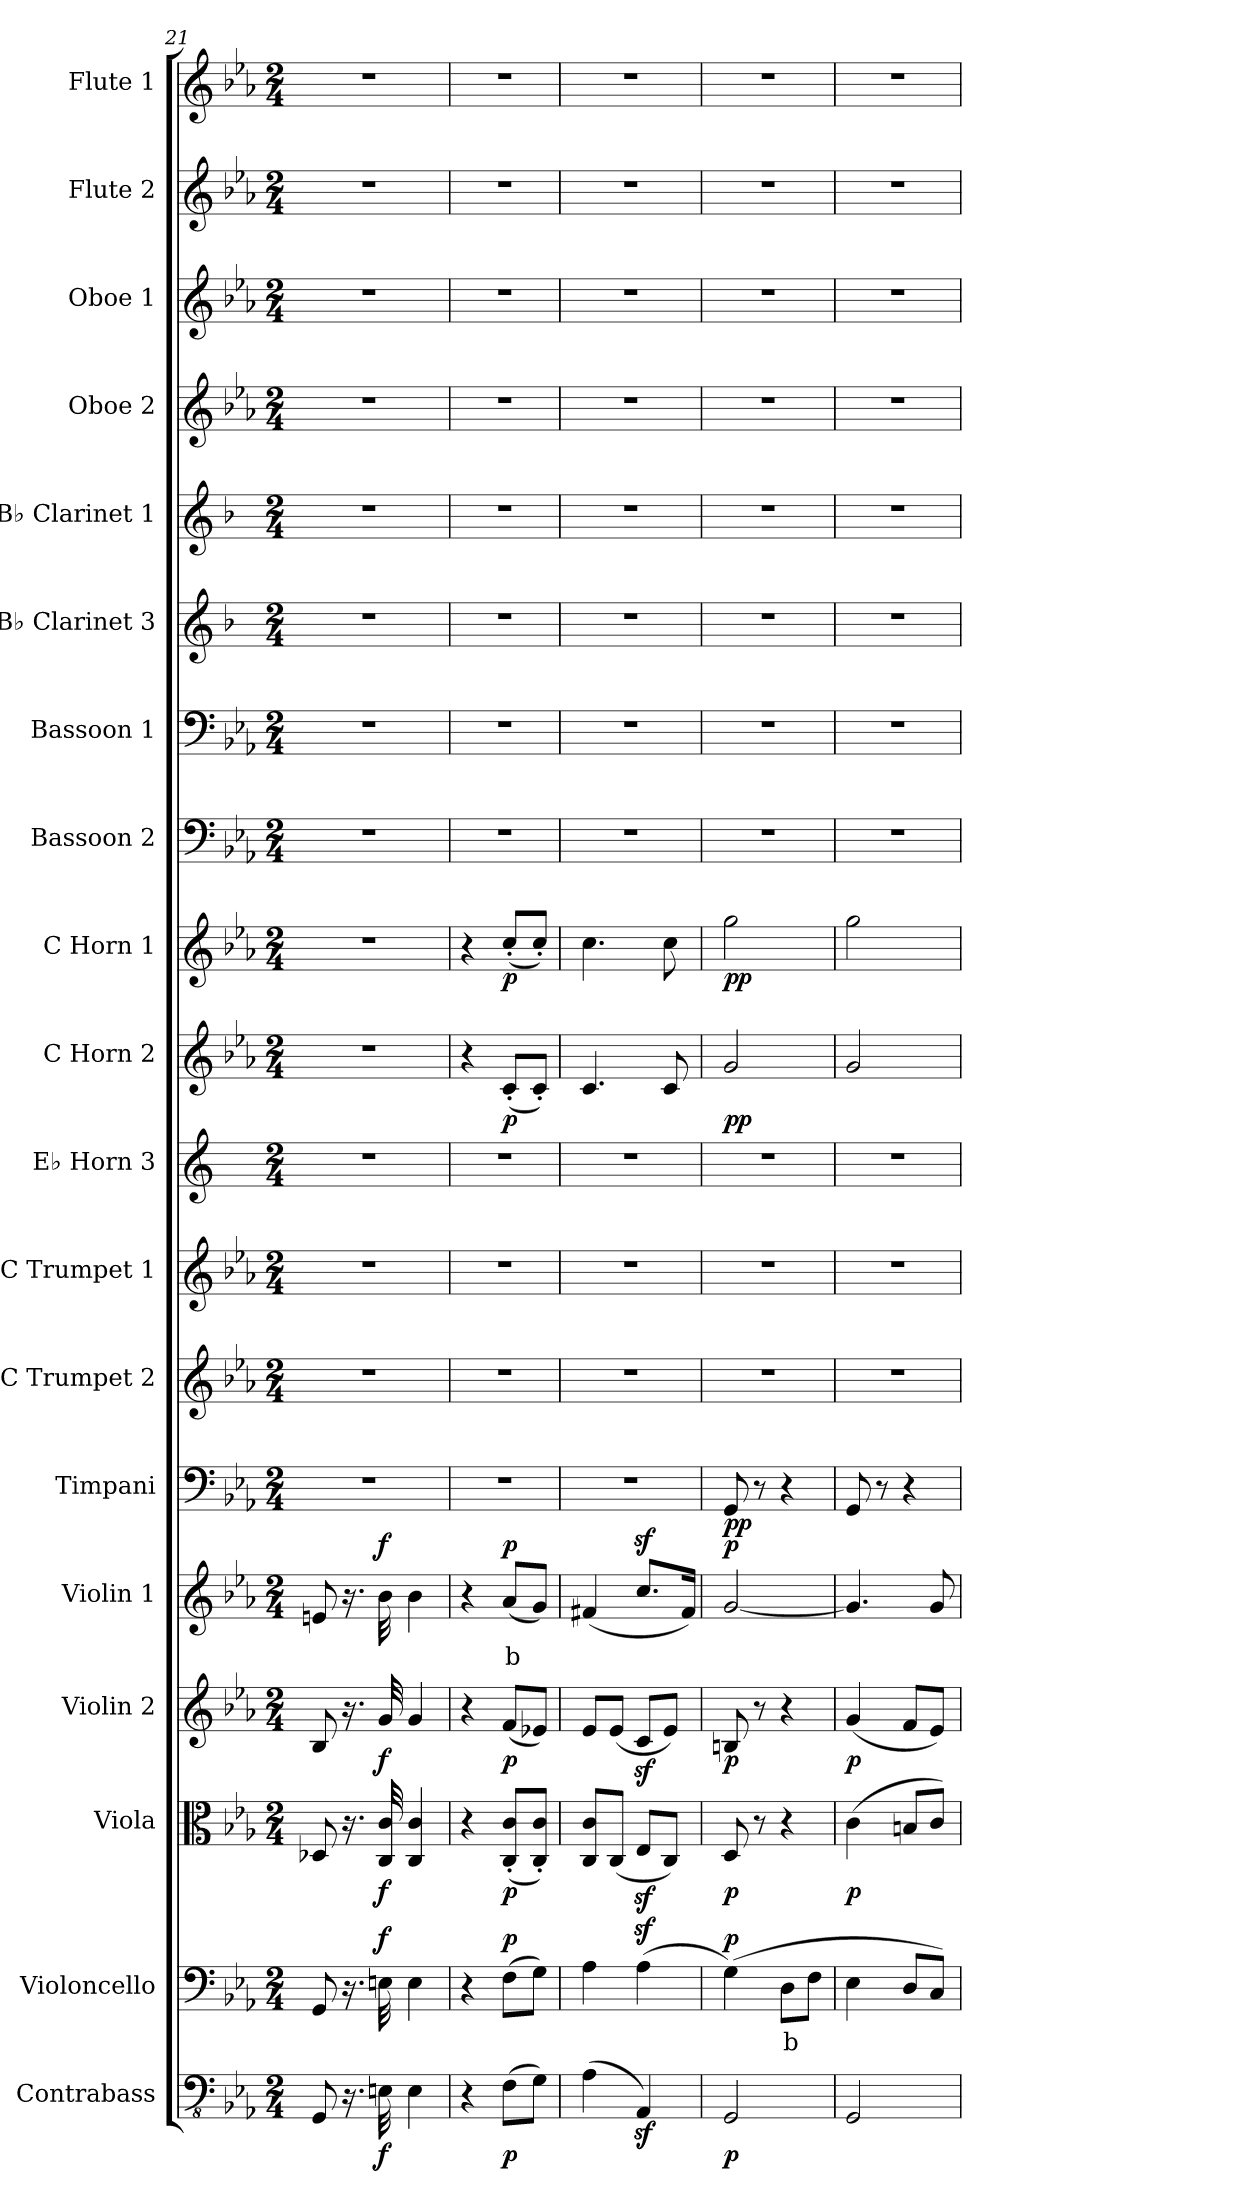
**kern	**dynam	**kern	**text	**dynam	**kern	**dynam	**kern	**dynam	**kern	**text	**dynam	**kern	**dynam	**kern	**kern	**kern	**kern	**dynam	**kern	**dynam	**kern	**kern	**kern	**kern	**kern	**kern	**kern	**kern
*part19	*part19	*part18	*part18	*part18	*part17	*part17	*part16	*part16	*part15	*part15	*part15	*part14	*part14	*part13	*part12	*part11	*part10	*part10	*part9	*part9	*part8	*part7	*part6	*part5	*part4	*part3	*part2	*part1
*staff19	*staff19	*staff18	*staff18	*staff18	*staff17	*staff17	*staff16	*staff16	*staff15	*staff15	*staff15	*staff14	*staff14	*staff13	*staff12	*staff11	*staff10	*staff10	*staff9	*staff9	*staff8	*staff7	*staff6	*staff5	*staff4	*staff3	*staff2	*staff1
*I"Contrabass	*	*I"Violoncello	*	*	*I"Viola	*	*I"Violin 2	*	*I"Violin 1	*	*	*I"Timpani	*	*I"C Trumpet 2	*I"C Trumpet 1	*I"E♭ Horn 3	*I"C Horn 2	*	*I"C Horn 1	*	*I"Bassoon 2	*I"Bassoon 1	*I"B♭ Clarinet 3	*I"B♭ Clarinet 1	*I"Oboe 2	*I"Oboe 1	*I"Flute 2	*I"Flute 1
*I'Cb	*	*I'Vc	*	*	*I'Vla	*	*I'Vln 2	*	*I'Vln 1	*	*	*I'Timp	*	*I'Tpt 2	*I'Tpt 1	*I'Hn 3	*I'Hn 2	*	*I'Hn 1	*	*I'Bsn 2	*I'Bsn 1	*I'Cl 2	*I'Cl 1	*I'Ob 2	*I'Ob 1	*I'Fl 2	*I'Fl 1
*clefFv4	*	*clefF4	*	*	*clefC3	*	*clefG2	*	*clefG2	*	*	*clefF4	*	*clefG2	*clefG2	*clefG2	*clefG2	*	*clefG2	*	*clefF4	*clefF4	*clefG2	*clefG2	*clefG2	*clefG2	*clefG2	*clefG2
*	*	*	*	*	*	*	*	*	*	*	*	*	*	*	*	*ITrd5c9	*ITrd7c12	*	*ITrd7c12	*	*	*	*ITrd1c2	*ITrd1c2	*	*	*	*
*k[b-e-a-]	*	*k[b-e-a-]	*	*	*k[b-e-a-]	*	*k[b-e-a-]	*	*k[b-e-a-]	*	*	*k[b-e-a-]	*	*k[b-e-a-]	*k[b-e-a-]	*k[b-e-a-]	*k[b-e-a-]	*	*k[b-e-a-]	*	*k[b-e-a-]	*k[b-e-a-]	*k[b-e-a-]	*k[b-e-a-]	*k[b-e-a-]	*k[b-e-a-]	*k[b-e-a-]	*k[b-e-a-]
*M2/4	*	*M2/4	*	*	*M2/4	*	*M2/4	*	*M2/4	*	*	*M2/4	*	*M2/4	*M2/4	*M2/4	*M2/4	*	*M2/4	*	*M2/4	*M2/4	*M2/4	*M2/4	*M2/4	*M2/4	*M2/4	*M2/4
=21	=21	=21	=21	=21	=21	=21	=21	=21	=21	=21	=21	=21	=21	=21	=21	=21	=21	=21	=21	=21	=21	=21	=21	=21	=21	=21	=21	=21
8GGG/	.	8GG/	.	.	8D-X/	.	8B-/	.	8en/	.	.	2r	.	2r	2r	2r	2r	.	2r	.	2r	2r	2r	2r	2r	2r	2r	2r
16.r	.	16.r	.	.	16.r	.	16.r	.	16.r	.	.	.	.	.	.	.	.	.	.	.	.	.	.	.	.	.	.	.
!	!LO:DY:b	!	!	!LO:DY:b	!	!LO:DY:b	!	!LO:DY:b	!	!	!LO:DY:b	!	!	!	!	!	!	!	!	!	!	!	!	!	!	!	!	!
32EEn\	f	32En\	.	f	32C/ 32c/	f	32g/	f	32b-\	.	f	.	.	.	.	.	.	.	.	.	.	.	.	.	.	.	.	.
4EE\	.	4E\	.	.	4C/ 4c/	.	4g/	.	4b-\	.	.	.	.	.	.	.	.	.	.	.	.	.	.	.	.	.	.	.
=22	=22	=22	=22	=22	=22	=22	=22	=22	=22	=22	=22	=22	=22	=22	=22	=22	=22	=22	=22	=22	=22	=22	=22	=22	=22	=22	=22	=22
4r	.	4r	.	.	4r	.	4r	.	4r	.	.	2r	.	2r	2r	2r	4r	.	4r	.	2r	2r	2r	2r	2r	2r	2r	2r
!	!LO:DY:b	!	!	!LO:DY:b	!	!LO:DY:b	!	!LO:DY:b	!	!LO:LY:b:color=#FF0000	!LO:DY:b	!	!	!	!	!	!	!LO:DY:b	!	!LO:DY:b	!	!	!	!	!	!	!	!
(>8FF\L	p	(>8F\L	.	p	(<8C/' 8c/'L	p	(<8f/L	p	(<8a-/L	b	p	.	.	.	.	.	(<8C'/L	p	(<8c'/L	p	.	.	.	.	.	.	.	.
8GG\J)	.	8G\J)	.	.	8C/' 8c/'J)	.	8e-X/J)	.	8g/J)	.	.	.	.	.	.	.	8C'/J)	.	8c'/J)	.	.	.	.	.	.	.	.	.
=23	=23	=23	=23	=23	=23	=23	=23	=23	=23	=23	=23	=23	=23	=23	=23	=23	=23	=23	=23	=23	=23	=23	=23	=23	=23	=23	=23	=23
(>4AA-\	.	4A-\	.	.	8C/ 8c/L	.	8e-/L	.	(<4f#X/	.	.	2r	.	2r	2r	2r	4.C/	.	4.c\	.	2r	2r	2r	2r	2r	2r	2r	2r
.	.	.	.	.	(<8C/J	.	(<8e-/J	.	.	.	.	.	.	.	.	.	.	.	.	.	.	.	.	.	.	.	.	.
4AAA-z</)	.	(>4A-z<\	.	.	8E-z</L	.	8cz</L	.	8.ccz</L	.	.	.	.	.	.	.	.	.	.	.	.	.	.	.	.	.	.	.
.	.	.	.	.	8C/J)	.	8e-/J)	.	.	.	.	.	.	.	.	.	8C/	.	8c\	.	.	.	.	.	.	.	.	.
.	.	.	.	.	.	.	.	.	16f#/Jk)	.	.	.	.	.	.	.	.	.	.	.	.	.	.	.	.	.	.	.
=24	=24	=24	=24	=24	=24	=24	=24	=24	=24	=24	=24	=24	=24	=24	=24	=24	=24	=24	=24	=24	=24	=24	=24	=24	=24	=24	=24	=24
!	!LO:DY:b	!	!	!LO:DY:b	!	!LO:DY:b	!	!LO:DY:b	!	!	!LO:DY:b	!	!LO:DY:b	!	!	!	!	!LO:DY:b	!	!LO:DY:b	!	!	!	!	!	!	!	!
2GGG/	p	(>4G\)	.	p	8D/	p	8Bn/	p	[2g/	.	p	8GG/	pp	2r	2r	2r	2G/	pp	2g\	pp	2r	2r	2r	2r	2r	2r	2r	2r
.	.	.	.	.	8r	.	8r	.	.	.	.	8r	.	.	.	.	.	.	.	.	.	.	.	.	.	.	.	.
!	!	!	!LO:LY:b:color=#FF0000	!	!	!	!	!	!	!	!	!	!	!	!	!	!	!	!	!	!	!	!	!	!	!	!	!
.	.	8D\L	b	.	4r	.	4r	.	.	.	.	4r	.	.	.	.	.	.	.	.	.	.	.	.	.	.	.	.
.	.	8F\J	.	.	.	.	.	.	.	.	.	.	.	.	.	.	.	.	.	.	.	.	.	.	.	.	.	.
=25	=25	=25	=25	=25	=25	=25	=25	=25	=25	=25	=25	=25	=25	=25	=25	=25	=25	=25	=25	=25	=25	=25	=25	=25	=25	=25	=25	=25
!	!	!	!	!	!	!LO:DY:b	!	!LO:DY:b	!	!	!	!	!	!	!	!	!	!	!	!	!	!	!	!	!	!	!	!
2GGG/	.	4E-\	.	.	(>4c\	p	(<4g/	p	4.g/]	.	.	8GG/	.	2r	2r	2r	2G/	.	2g\	.	2r	2r	2r	2r	2r	2r	2r	2r
.	.	.	.	.	.	.	.	.	.	.	.	8r	.	.	.	.	.	.	.	.	.	.	.	.	.	.	.	.
.	.	8D/L	.	.	8Bn/L	.	8f/L	.	.	.	.	4r	.	.	.	.	.	.	.	.	.	.	.	.	.	.	.	.
.	.	8C/J)	.	.	8c/J)	.	8e-/J)	.	8g/	.	.	.	.	.	.	.	.	.	.	.	.	.	.	.	.	.	.	.
=	=	=	=	=	=	=	=	=	=	=	=	=	=	=	=	=	=	=	=	=	=	=	=	=	=	=	=	=
*-	*-	*-	*-	*-	*-	*-	*-	*-	*-	*-	*-	*-	*-	*-	*-	*-	*-	*-	*-	*-	*-	*-	*-	*-	*-	*-	*-	*-
